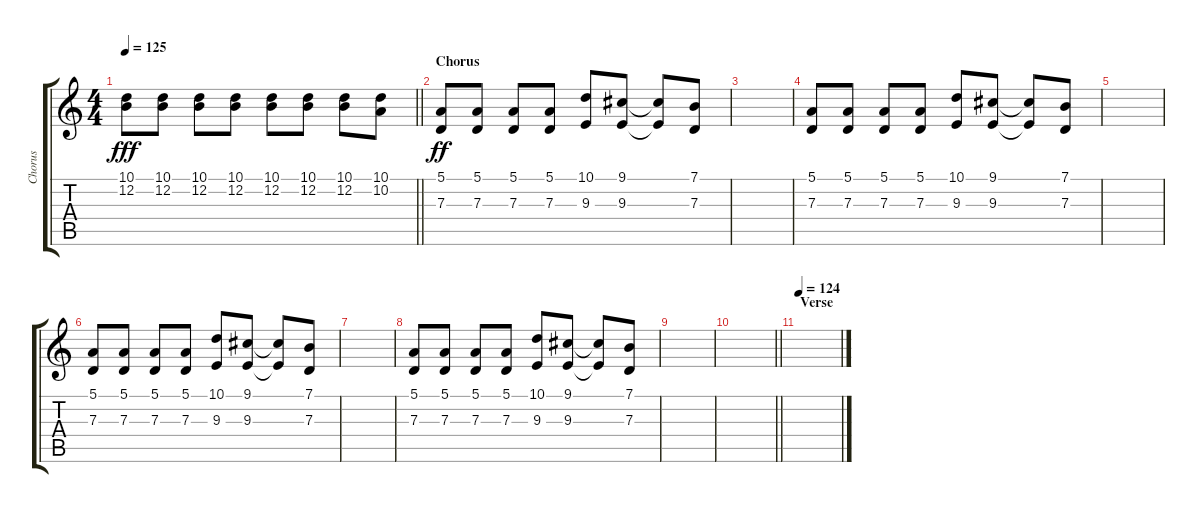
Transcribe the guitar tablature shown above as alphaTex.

\track ("Chorus" "Chorus") {instrument synthvoice}
\staff {score tabs}
\tuning (E4 B3 G3 D3 A2 E2) {hide}
\ts (4 4)
\tempo 125
\clef g2
\barLineRight lightlight
\ks c
(10.1 12.2).8{dy fff} (10.1 12.2).8 (10.1 12.2).8 (10.1 12.2).8 (10.1 12.2).8 (10.1 12.2).8 (10.1 12.2).8 (10.1 10.2).8 |
\section ("" "Chorus")
(5.1 7.3).8{dy ff volume 15} (5.1 7.3).8 (5.1 7.3).8 (5.1 7.3).8 (10.1 9.3).8 (9.1 9.3).8 (9.1{t} 9.3{t}).8 (7.1 7.3).8 |
|
(5.1 7.3).8 (5.1 7.3).8 (5.1 7.3).8 (5.1 7.3).8 (10.1 9.3).8 (9.1 9.3).8 (9.1{t} 9.3{t}).8 (7.1 7.3).8 |
|
(5.1 7.3).8 (5.1 7.3).8 (5.1 7.3).8 (5.1 7.3).8 (10.1 9.3).8 (9.1 9.3).8 (9.1{t} 9.3{t}).8 (7.1 7.3).8 |
|
(5.1 7.3).8 (5.1 7.3).8 (5.1 7.3).8 (5.1 7.3).8 (10.1 9.3).8 (9.1 9.3).8 (9.1{t} 9.3{t}).8 (7.1 7.3).8 |
|
\barLineRight lightlight
|
\section ("" "Verse")
\tempo 124
